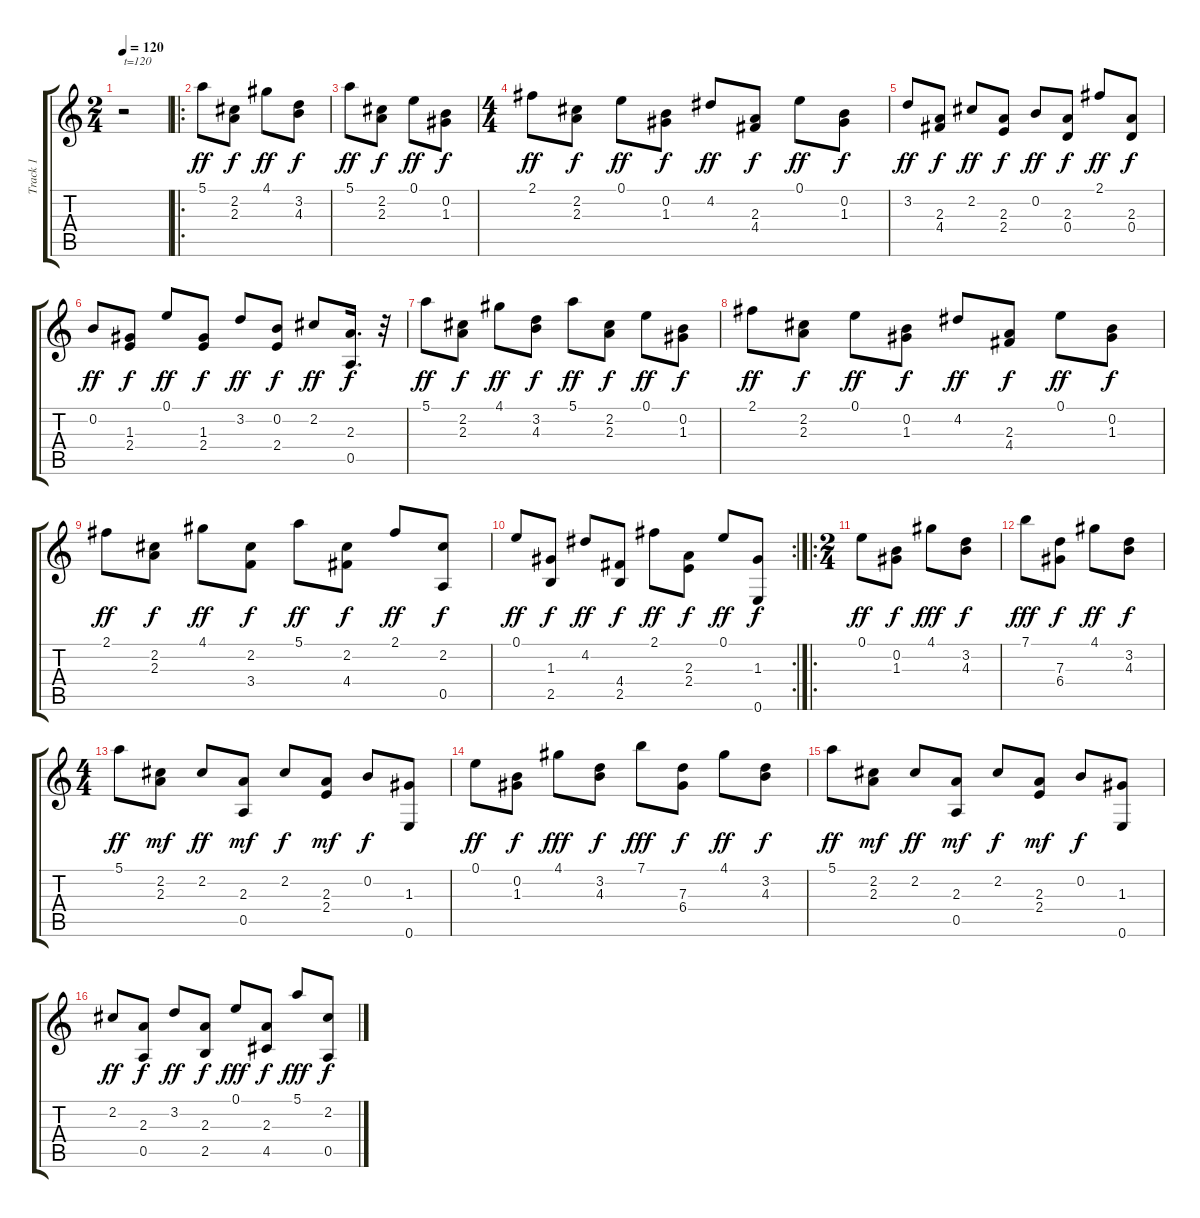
\track ("Track 1" "Track 1") {instrument acousticguitarnylon}
\staff {score tabs}
\tuning (E4 B3 G3 D3 A2 E2) {hide}
\ts (2 4)
\tempo 120
\clef g2
\ks c
r.2{txt "t=120" dy ff instrument acousticguitarnylon} |
\ro
5.1.8 (2.2 2.3).8{dy f} 4.1.8{dy ff} (3.2 4.3).8{dy f} |
5.1.8{dy ff} (2.2 2.3).8{dy f} 0.1.8{dy ff} (0.2 1.3).8{dy f} |
\ts (4 4)
2.1.8{dy ff} (2.2 2.3).8{dy f} 0.1.8{dy ff} (0.2 1.3).8{dy f} 4.2.8{dy ff} (2.3 4.4).8{dy f} 0.1.8{dy ff} (0.2 1.3).8{dy f} |
3.2.8{dy ff} (2.3 4.4).8{dy f} 2.2.8{dy ff} (2.3 2.4).8{dy f} 0.2.8{dy ff} (2.3 0.4).8{dy f} 2.1.8{dy ff} (2.3 0.4).8{dy f} |
0.2.8{dy ff} (1.3 2.4).8{dy f} 0.1.8{dy ff} (1.3 2.4).8{dy f} 3.2.8{dy ff} (0.2 2.4).8{dy f} 2.2.8{dy ff} (2.3 0.5).16{d dy f} r.32 |
5.1.8{dy ff} (2.2 2.3).8{dy f} 4.1.8{dy ff} (3.2 4.3).8{dy f} 5.1.8{dy ff} (2.2 2.3).8{dy f} 0.1.8{dy ff} (0.2 1.3).8{dy f} |
2.1.8{dy ff} (2.2 2.3).8{dy f} 0.1.8{dy ff} (0.2 1.3).8{dy f} 4.2.8{dy ff} (2.3 4.4).8{dy f} 0.1.8{dy ff} (0.2 1.3).8{dy f} |
2.1.8{dy ff} (2.2 2.3).8{dy f} 4.1.8{dy ff} (2.2 3.4).8{dy f} 5.1.8{dy ff} (2.2 4.4).8{dy f} 2.1.8{dy ff} (2.2 0.5).8{dy f} |
\rc 2
0.1.8{dy ff} (1.3 2.5).8{dy f} 4.2.8{dy ff} (4.4 2.5).8{dy f} 2.1.8{dy ff} (2.3 2.4).8{dy f} 0.1.8{dy ff} (1.3 0.6).8{dy f} |
\ro
\ts (2 4)
0.1.8{dy ff} (0.2 1.3).8{dy f} 4.1.8{dy fff} (3.2 4.3).8{dy f} |
7.1.8{dy fff} (7.3 6.4).8{dy f} 4.1.8{dy ff} (3.2 4.3).8{dy f} |
\ts (4 4)
5.1.8{dy ff} (2.2 2.3).8{dy mf} 2.2.8{dy ff} (2.3 0.5).8{dy mf} 2.2.8{dy f} (2.3 2.4).8{dy mf} 0.2.8{dy f} (1.3 0.6).8 |
0.1.8{dy ff} (0.2 1.3).8{dy f} 4.1.8{dy fff} (3.2 4.3).8{dy f} 7.1.8{dy fff} (7.3 6.4).8{dy f} 4.1.8{dy ff} (3.2 4.3).8{dy f} |
5.1.8{dy ff} (2.2 2.3).8{dy mf} 2.2.8{dy ff} (2.3 0.5).8{dy mf} 2.2.8{dy f} (2.3 2.4).8{dy mf} 0.2.8{dy f} (1.3 0.6).8 |
2.2.8{dy ff} (2.3 0.5).8{dy f} 3.2.8{dy ff} (2.3 2.5).8{dy f} 0.1.8{dy fff} (2.3 4.5).8{dy f} 5.1.8{dy fff} (2.2 0.5).8{dy f}
